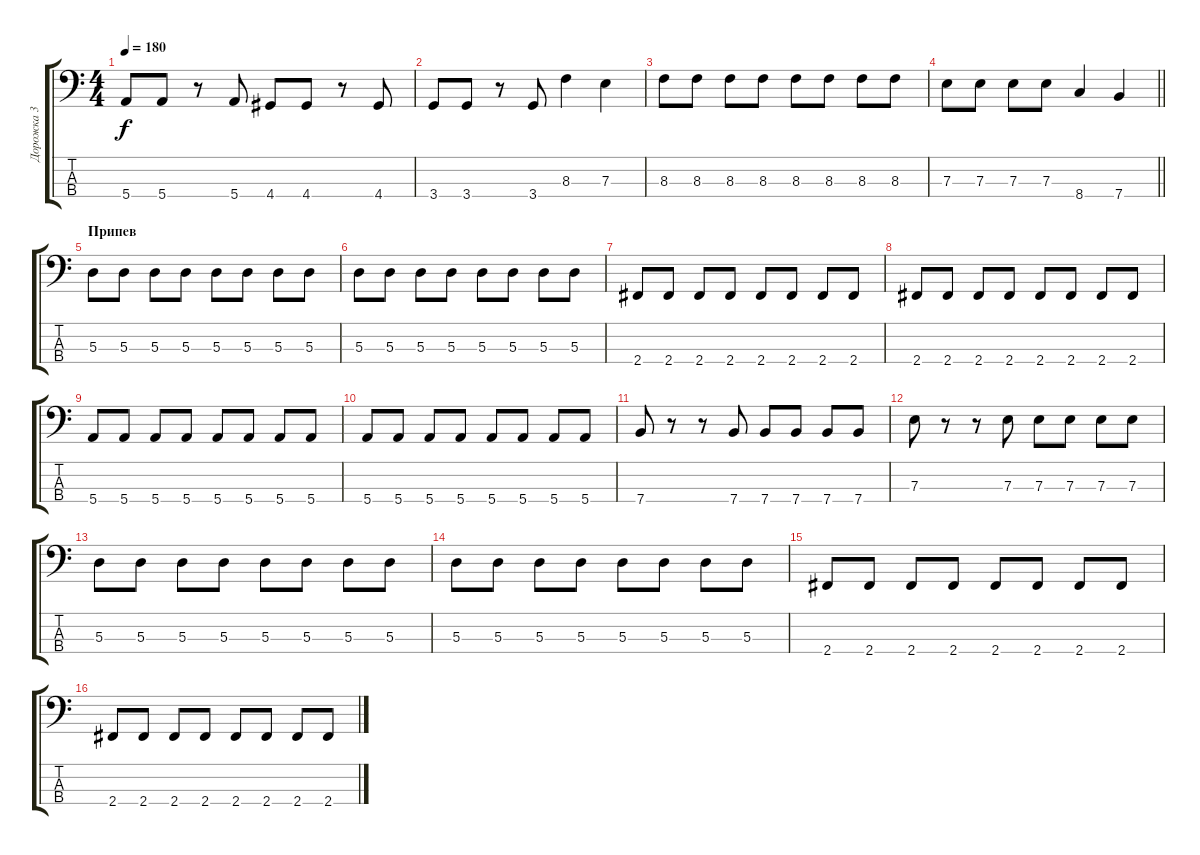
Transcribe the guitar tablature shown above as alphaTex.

\track ("Дорожка 3" "Дорожка 3") {instrument electricbassfinger}
\staff {score tabs}
\tuning (G2 D2 A1 E1) {hide}
\ts (4 4)
\tempo 180
\clef f4
\ks c
5.4.8{dy f} 5.4.8 r.8 5.4.8 4.4.8 4.4.8 r.8 4.4.8 |
3.4.8 3.4.8 r.8 3.4.8 8.3.4 7.3.4 |
8.3.8 8.3.8 8.3.8 8.3.8 8.3.8 8.3.8 8.3.8 8.3.8 |
\barLineRight lightlight
7.3.8 7.3.8 7.3.8 7.3.8 8.4.4 7.4.4 |
\section ("" "Припев")
5.3.8 5.3.8 5.3.8 5.3.8 5.3.8 5.3.8 5.3.8 5.3.8 |
5.3.8 5.3.8 5.3.8 5.3.8 5.3.8 5.3.8 5.3.8 5.3.8 |
2.4.8 2.4.8 2.4.8 2.4.8 2.4.8 2.4.8 2.4.8 2.4.8 |
2.4.8 2.4.8 2.4.8 2.4.8 2.4.8 2.4.8 2.4.8 2.4.8 |
5.4.8 5.4.8 5.4.8 5.4.8 5.4.8 5.4.8 5.4.8 5.4.8 |
5.4.8 5.4.8 5.4.8 5.4.8 5.4.8 5.4.8 5.4.8 5.4.8 |
7.4.8 r.8 r.8 7.4.8 7.4.8 7.4.8 7.4.8 7.4.8 |
7.3.8 r.8 r.8 7.3.8 7.3.8 7.3.8 7.3.8 7.3.8 |
5.3.8 5.3.8 5.3.8 5.3.8 5.3.8 5.3.8 5.3.8 5.3.8 |
5.3.8 5.3.8 5.3.8 5.3.8 5.3.8 5.3.8 5.3.8 5.3.8 |
2.4.8 2.4.8 2.4.8 2.4.8 2.4.8 2.4.8 2.4.8 2.4.8 |
2.4.8 2.4.8 2.4.8 2.4.8 2.4.8 2.4.8 2.4.8 2.4.8
